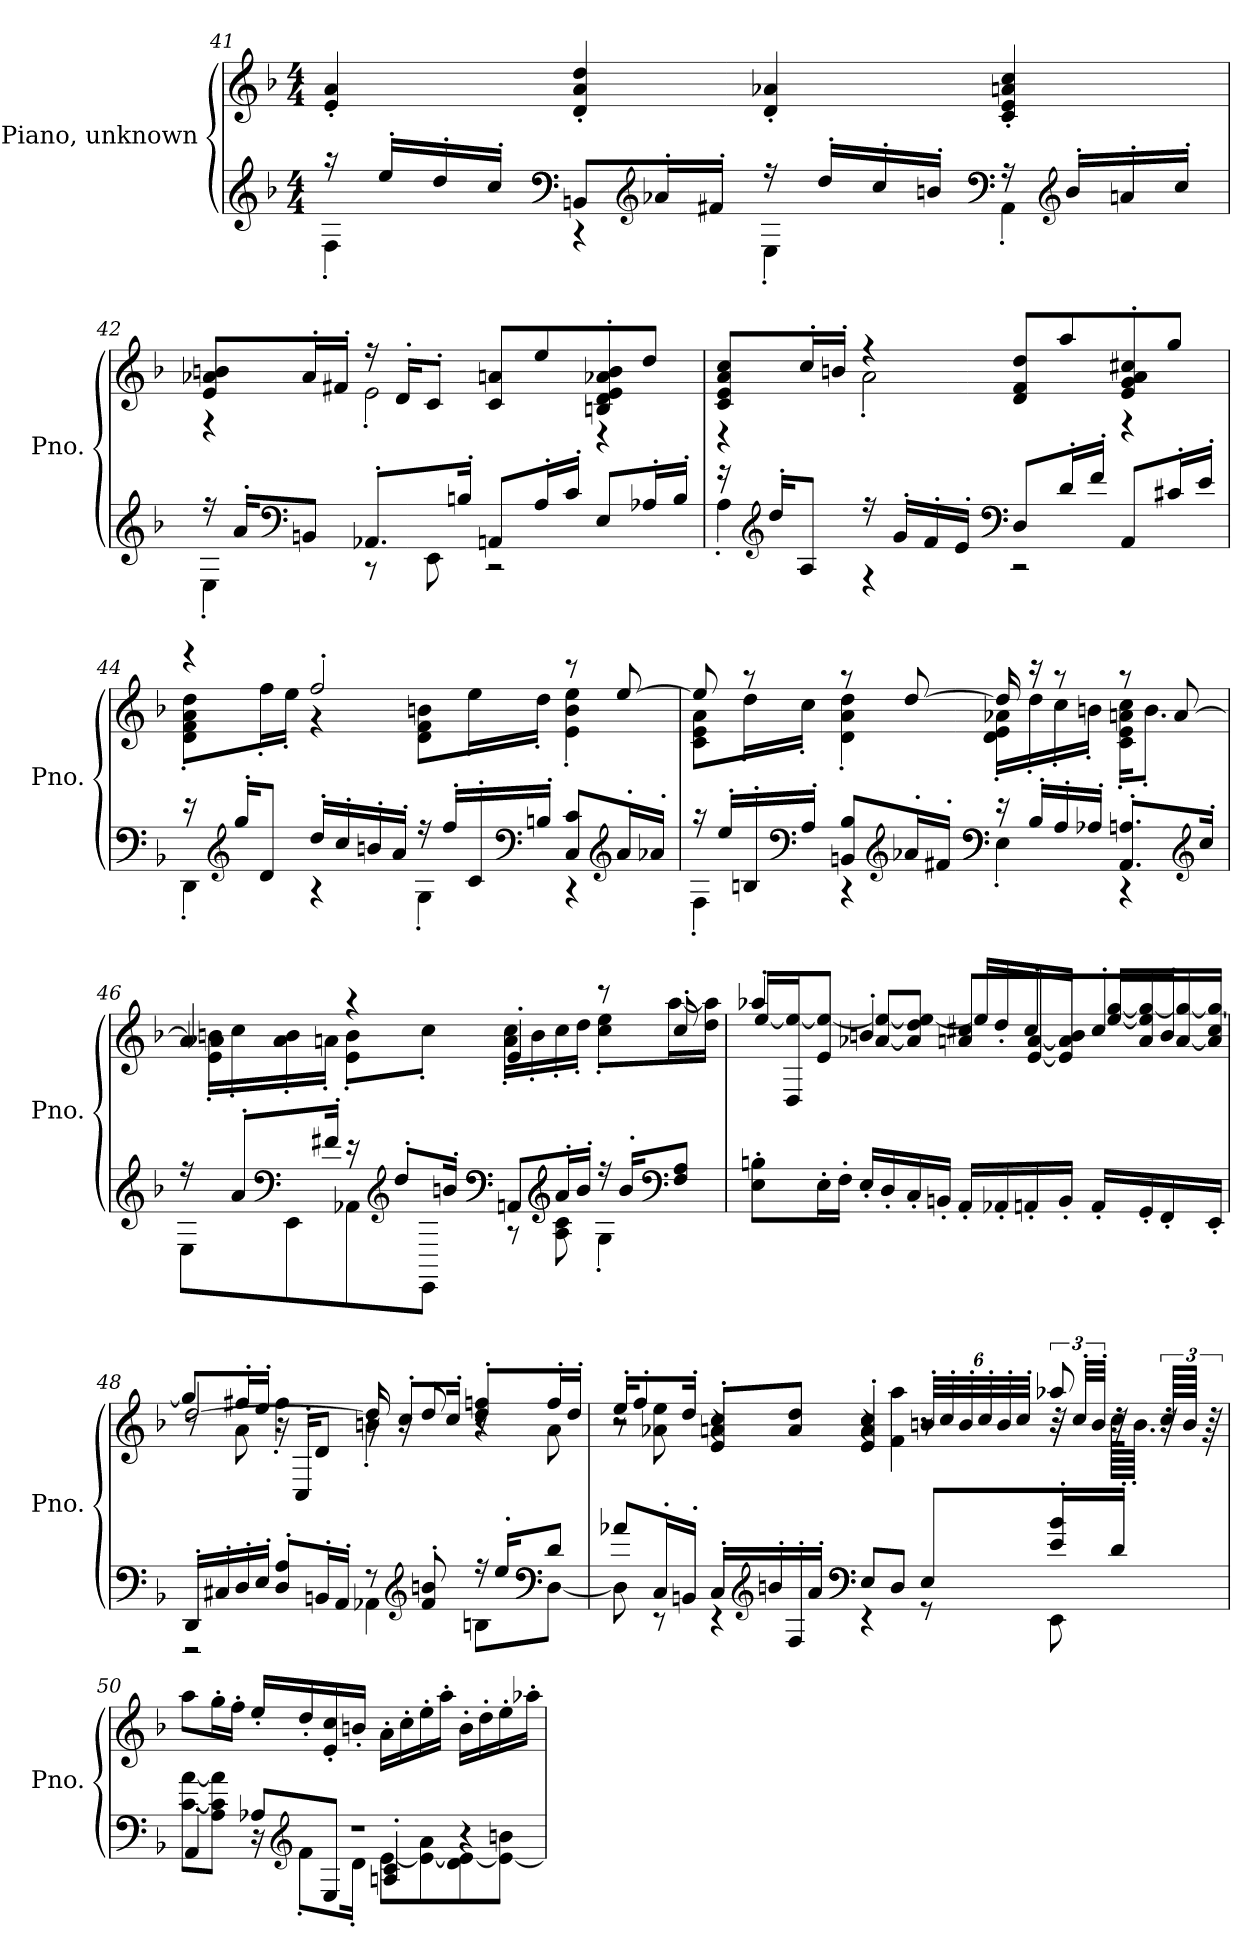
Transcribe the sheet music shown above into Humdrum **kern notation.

**kern	**kern
*part1	*part1
*staff2	*staff1
*I"Piano, unknown	*
*I'Pno.	*
!!LO:LB:g=z
*clefG2	*clefG2
*k[b-]	*k[b-]
*M4/4	*M4/4
=41	=41
*^	*
16r	4F'\	4e/' 4a/'
16ee'/LL	.	.
16dd'/	.	.
16cc'/JJ	.	.
*clefF4	*	*
8BBn/L	4r	4d/' 4a/' 4dd/'
*clefG2	*	*
16a-X'/L	.	.
16f#X'/JJ	.	.
16r	4E'\	4d/' 4a-X/'
16dd'/LL	.	.
16cc'/	.	.
16bn'/JJ	.	.
*clefF4	*	*
16r	4AA'\	4c/' 4e/' 4an/' 4cc/'
*clefG2	*	*
16b'/LL	.	.
16an'/	.	.
16cc'/JJ	.	.
=42	=42	=42
*	*	*^
16r	4E'\	8e/ 8a-X/ 8bn/L	4r
16a'/KL	.	.	.
*clefF4	*	*	*
8BBn/J	.	16a-'/L	.
.	.	16f#X'/JJ	.
8.AA-X'/L	8r	16r	2e'\
.	.	16d'/KL	.
.	8EE\	8c'/J	.
16Bn'/Jk	.	.	.
8AAn/L	2r	8c/ 8an/L	.
16A'/L	.	8ee/	.
16c'/JJ	.	.	.
8E/L	.	8Bn/' 8d/' 8e/' 8a-X/' 8b/'	4r
16A-X'/L	.	8dd/J	.
16B'/JJ	.	.	.
!!LO:PB:g=z	!!
=43	=43	=43	=43
16r	4A'\	8c/ 8e/ 8a/ 8cc/L	4r
*clefG2	*	*	*
16dd'/KL	.	.	.
8A/J	.	16cc'/L	.
.	.	16bn'/JJ	.
16r	4r	4r	2a'\
16g'/LL	.	.	.
16f'/	.	.	.
16e'/JJ	.	.	.
*clefF4	*	*	*
8D/L	2r	8d/ 8f/ 8dd/L	.
16d'/L	.	8aa/	.
16f'/JJ	.	.	.
8AA/L	.	8e/' 8g/' 8a/' 8cc#X/'	4r
16c#X'/L	.	8gg/J	.
16e'/JJ	.	.	.
=44	=44	=44	=44
16r	4DD'\	4r	8d\' 8f\' 8a\' 8dd\'L
*clefG2	*	*	*
16gg'/KL	.	.	.
8d/J	.	.	16ff'\L
.	.	.	16ee'\JJ
16dd'/LL	4r	2ff'/	4r
16cc'/	.	.	.
16bn'/	.	.	.
16a'/JJ	.	.	.
16r	4G'\	.	8d\ 8f\ 8bn\L
16ff'/LL	.	.	.
16c'/	.	.	16ee'\L
*clefF4	*	*	*
16Bn'/JJ	.	.	16dd'\JJ
8C/ 8c/L	4r	8r	4e\' 4b\' 4ee\'
*clefG2	*	*	*
16a'/L	.	[8ee/	.
16a-X'/JJ	.	.	.
!!LO:LB:g=z	!!
=45	=45	=45	=45
16r	4F'\	8ee/]	8c\ 8e\ 8a\L
16ee'/LL	.	.	.
16Bn'/	.	8r	16dd'\L
*clefF4	*	*	*
16A'/JJ	.	.	16cc'\JJ
8BBn/ 8B/L	4r	8r	4d\' 4a\' 4dd\'
*clefG2	*	*	*
16a-X'/L	.	[8dd/	.
16f#X'/JJ	.	.	.
*clefF4	*	*	*
16r	4E'\	16dd/]	16d\' 16e\' 16a-X\'LL
16B'/LL	.	16r	16dd'\
16A'/	.	8r	16cc'\
16A-X'/JJ	.	.	16bn'\JJ
8.AA/' 8.An/'L	4r	8r	16c\' 16e\' 16an\' 16cc\'KL
.	.	.	8.b'\J
.	.	[8a/	.
*clefG2	*	*	*
16cc'/Jk	.	.	.
!!LO:LB:g=z	!!
=46	=46	=46	=46
16r	8E\L	4a/]	16e\' 16a-X\' 16bn\'LL
8a'/L	.	.	16cc'\
*clefF4	*	*	*
.	8EE\	.	16a-\' 16b\'
16f#X'/Jk	.	.	16an'\JJ
16r	8AA-X\	4r	8e\' 8b\'L
*clefG2	*	*	*
8dd'/L	.	.	.
.	8EE\J	.	8cc'\J
16bn'/Jk	.	.	.
*clefF4	*	*	*
8AAn/L	8r	4e'/	16a\' 16cc\'LL
.	.	.	16b'\
*clefG2	*	*	*
16a'/L	8A\ 8c\	.	16cc'\
16b'/JJ	.	.	16dd'\JJ
16r	4G'\	8r	8cc\' 8ee\'L
16b'/KL	.	.	.
*clefF4	*	*	*
8F/ 8A/J	.	8cc'/	[16aa\L
.	.	.	16dd\ 16aa\]JJ
*v	*v	*	*
!!LO:LB:g=z	!!
=47	=47	=47
8E\' 8Bn\'L	4aa-X'/	[16ee/LL
.	.	16D/ 16ee/_J
16E'\L	.	8e/ 8ee/_J
16F'\JJ	.	.
16E'/LL	4bn'/	[8a-X/ 8ee/_L
16D'/	.	.
16C'/	.	8a-/] 8dd/ 8ee/_J
16BBn'/JJ	.	.
16AA'/LL	8an/ 8cc#X/L	16ee/LL]
16AA-X'/	.	16dd'/
16AAn'/	8cc#'/	[16e/ [16a/
16BB'/JJ	.	16e/] 16a/] 16b/JJ
16AA'/LL	8cc#'/	[16ee/ [16gg/LL
16GG'/	.	16a/ 16ee/] 16gg/_
16FF'/	8b'/J	[16a/ 16gg/_
16EE'/JJ	.	16a/] 16cc#/ 16gg/_JJ
!!LO:LB:g=z
=48	=48	=48
*^	*	*^
16DD'/LL	2r	[2dd/	8r	8gg/L]
16C#X'/	.	.	.	.
16D'/	.	.	8a\	16ff#X'/L
16E'/JJ	.	.	.	16ee'/JJ
8D/' 8A/'L	.	.	4ff#'\	16r
.	.	.	.	16C'/KL
16BBn'/L	.	.	.	8d/J
16AA'/JJ	.	.	.	.
8r	4AA-X\	16dd/]	4bn'\	16r
.	.	16r	.	8cc'/L
*clefG2	*	*	*	*
8f/' 8bn/'	.	8dd/	.	.
.	.	.	.	16cc'/Jk
16r	8Bn\L	4r	8r	8dd/' 8ffn/'L
16ee'/KL	.	.	.	.
*clefF4	*	*	*	*
8d/J	[8D\J	.	8a\	16ff'/L
.	.	.	.	16dd'/JJ
!!LO:LB:g=z	!!	!!
=49	=49	=49	=49	=49
8a-X/L	8D\]	2r	8r	16ee'/KL
.	.	.	.	8ff'/
16C'/L	8r	.	8a-X\ 8ee\	.
16BBn'/JJ	.	.	.	16dd'/Jk
16C'/LL	4r	.	4r	8e/' 8an/' 8cc/'L
*clefG2	*	*	*	*
16bn'/	.	.	.	.
16F'/	.	.	.	8a/ 8dd/J
16a-'/JJ	.	.	.	.
*clefF4	*	*	*	*
8E/L	4r	4r	8r	4e/' 4a/' 4cc/'
8D/J	.	.	4f\ 4aa\	.
*	*	*	*	*Xbrackettup
8E/L	8r	8r	.	48bn'/LLL
.	.	.	.	48cc'/
.	.	.	.	48b'/
.	.	.	.	48cc'/
.	.	.	.	48b'/
.	.	.	.	48cc'/JJJ
*	*	*	*	*brackettup
16e/' 16b/'L	8EE\	8aa-X/	16r	48r
.	.	.	.	48cc'/LLL
.	.	.	.	48b'/JJJ
16d'/JJ	.	.	128cc\KLLLL	32r
.	.	.	64.b'\JJJJ	.
.	.	.	32r	96cc/LLLL
.	.	.	.	96b/JJJJ
.	.	.	.	96r
*	*	*v	*v	*v
!!LO:PB:g=z
=50	=50	=50
*	*^	*
1r	[8c\ [8a\L	4AA'/	8aa\L
.	8A\ 8c\] 8a\]J	.	16gg'\L
.	.	.	16ff'\JJ
.	16r	8A-X/L	16ee'/LL
*clefG2	*	*	*
.	8f'\L	.	16dd'/
.	.	8E/J	16e/' 16cc/'
.	16d'\Jk	.	16bn'/JJ
.	[8e\L	4An/' 4c/'	16a'\LL
.	.	.	16cc'\
.	8e\_ 8a\	.	16ee'\
.	.	.	16aa'\JJ
.	8d\ 8e\_	4r	16b'\LL
.	.	.	16dd'\
.	8e\_ 8bn\J	.	16ee'\
.	.	.	16aa-X'\JJ
*v	*v	*v	*
=	=
*-	*-
